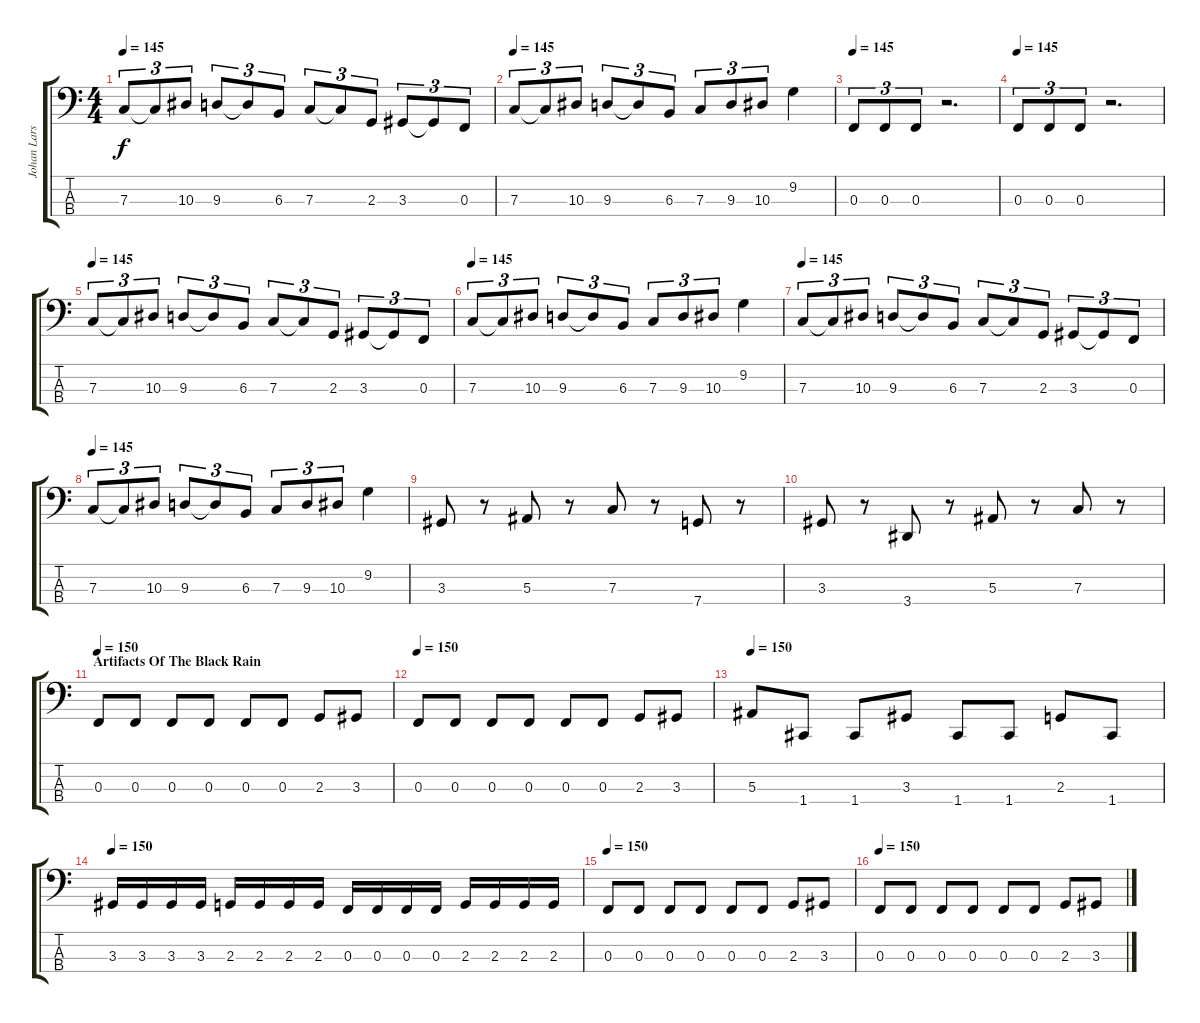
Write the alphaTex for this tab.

\track ("Johan Larsson" "Johan Lars") {instrument electricbassfinger}
\staff {score tabs}
\tuning (Eb2 Bb1 F1 C1) {hide}
\ts (4 4)
\tempo 145
\clef f4
\ks c
7.3.8{tu (3 2) dy f} 7.3{t}.8{tu (3 2)} 10.3.8{tu (3 2)} 9.3.8{tu (3 2)} 9.3{t}.8{tu (3 2)} 6.3.8{tu (3 2)} 7.3.8{tu (3 2)} 7.3{t}.8{tu (3 2)} 2.3.8{tu (3 2)} 3.3.8{tu (3 2)} 3.3{t}.8{tu (3 2)} 0.3.8{tu (3 2)} |
\tempo 145
7.3.8{tu (3 2)} 7.3{t}.8{tu (3 2)} 10.3.8{tu (3 2)} 9.3.8{tu (3 2)} 9.3{t}.8{tu (3 2)} 6.3.8{tu (3 2)} 7.3.8{tu (3 2)} 9.3.8{tu (3 2)} 10.3.8{tu (3 2)} 9.2.4 |
\tempo 145
0.3.8{tu (3 2)} 0.3.8{tu (3 2)} 0.3.8{tu (3 2)} r.2{d} |
\tempo 145
0.3.8{tu (3 2)} 0.3.8{tu (3 2)} 0.3.8{tu (3 2)} r.2{d} |
\tempo 145
7.3.8{tu (3 2)} 7.3{t}.8{tu (3 2)} 10.3.8{tu (3 2)} 9.3.8{tu (3 2)} 9.3{t}.8{tu (3 2)} 6.3.8{tu (3 2)} 7.3.8{tu (3 2)} 7.3{t}.8{tu (3 2)} 2.3.8{tu (3 2)} 3.3.8{tu (3 2)} 3.3{t}.8{tu (3 2)} 0.3.8{tu (3 2)} |
\tempo 145
7.3.8{tu (3 2)} 7.3{t}.8{tu (3 2)} 10.3.8{tu (3 2)} 9.3.8{tu (3 2)} 9.3{t}.8{tu (3 2)} 6.3.8{tu (3 2)} 7.3.8{tu (3 2)} 9.3.8{tu (3 2)} 10.3.8{tu (3 2)} 9.2.4 |
\tempo 145
7.3.8{tu (3 2)} 7.3{t}.8{tu (3 2)} 10.3.8{tu (3 2)} 9.3.8{tu (3 2)} 9.3{t}.8{tu (3 2)} 6.3.8{tu (3 2)} 7.3.8{tu (3 2)} 7.3{t}.8{tu (3 2)} 2.3.8{tu (3 2)} 3.3.8{tu (3 2)} 3.3{t}.8{tu (3 2)} 0.3.8{tu (3 2)} |
\tempo 145
7.3.8{tu (3 2)} 7.3{t}.8{tu (3 2)} 10.3.8{tu (3 2)} 9.3.8{tu (3 2)} 9.3{t}.8{tu (3 2)} 6.3.8{tu (3 2)} 7.3.8{tu (3 2)} 9.3.8{tu (3 2)} 10.3.8{tu (3 2)} 9.2.4 |
3.3.8 r.8 5.3.8 r.8 7.3.8 r.8 7.4.8 r.8 |
3.3.8 r.8 3.4.8 r.8 5.3.8 r.8 7.3.8 r.8 |
\section ("" "Artifacts Of The Black Rain")
\tempo 150
0.3.8 0.3.8 0.3.8 0.3.8 0.3.8 0.3.8 2.3.8 3.3.8 |
\tempo 150
0.3.8 0.3.8 0.3.8 0.3.8 0.3.8 0.3.8 2.3.8 3.3.8 |
\tempo 150
5.3.8 1.4.8 1.4.8 3.3.8 1.4.8 1.4.8 2.3.8 1.4.8 |
\tempo 150
3.3.16 3.3.16 3.3.16 3.3.16 2.3.16 2.3.16 2.3.16 2.3.16 0.3.16 0.3.16 0.3.16 0.3.16 2.3.16 2.3.16 2.3.16 2.3.16 |
\tempo 150
0.3.8 0.3.8 0.3.8 0.3.8 0.3.8 0.3.8 2.3.8 3.3.8 |
\tempo 150
0.3.8 0.3.8 0.3.8 0.3.8 0.3.8 0.3.8 2.3.8 3.3.8
